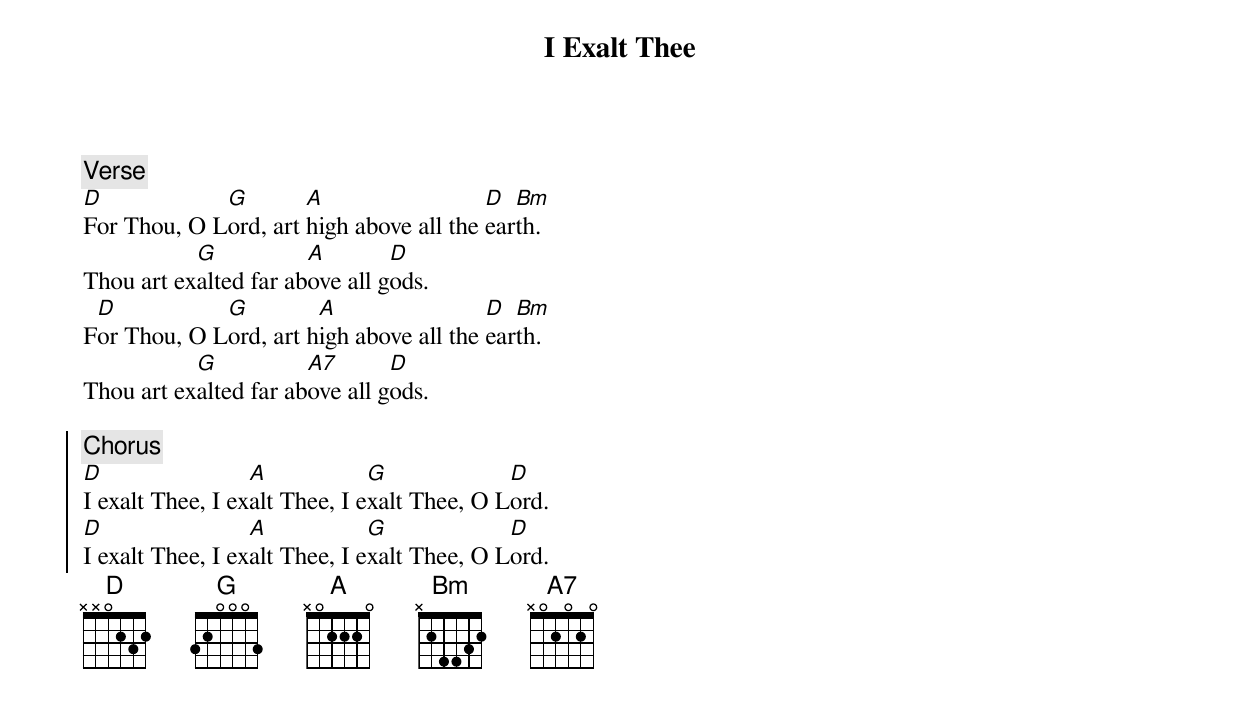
{title: I Exalt Thee}
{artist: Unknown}
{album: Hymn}

{comment: Verse}
[D]For Thou, O L[G]ord, art [A]high above all the [D]ear[Bm]th.
Thou art ex[G]alted far ab[A]ove all g[D]ods.
F[D]or Thou, O L[G]ord, art h[A]igh above all the [D]ear[Bm]th.
Thou art ex[G]alted far ab[A7]ove all g[D]ods.

{start_of_chorus}
{comment: Chorus}
[D]I exalt Thee, I ex[A]alt Thee, I e[G]xalt Thee, O L[D]ord.
[D]I exalt Thee, I ex[A]alt Thee, I e[G]xalt Thee, O L[D]ord.
{end_of_chorus}
